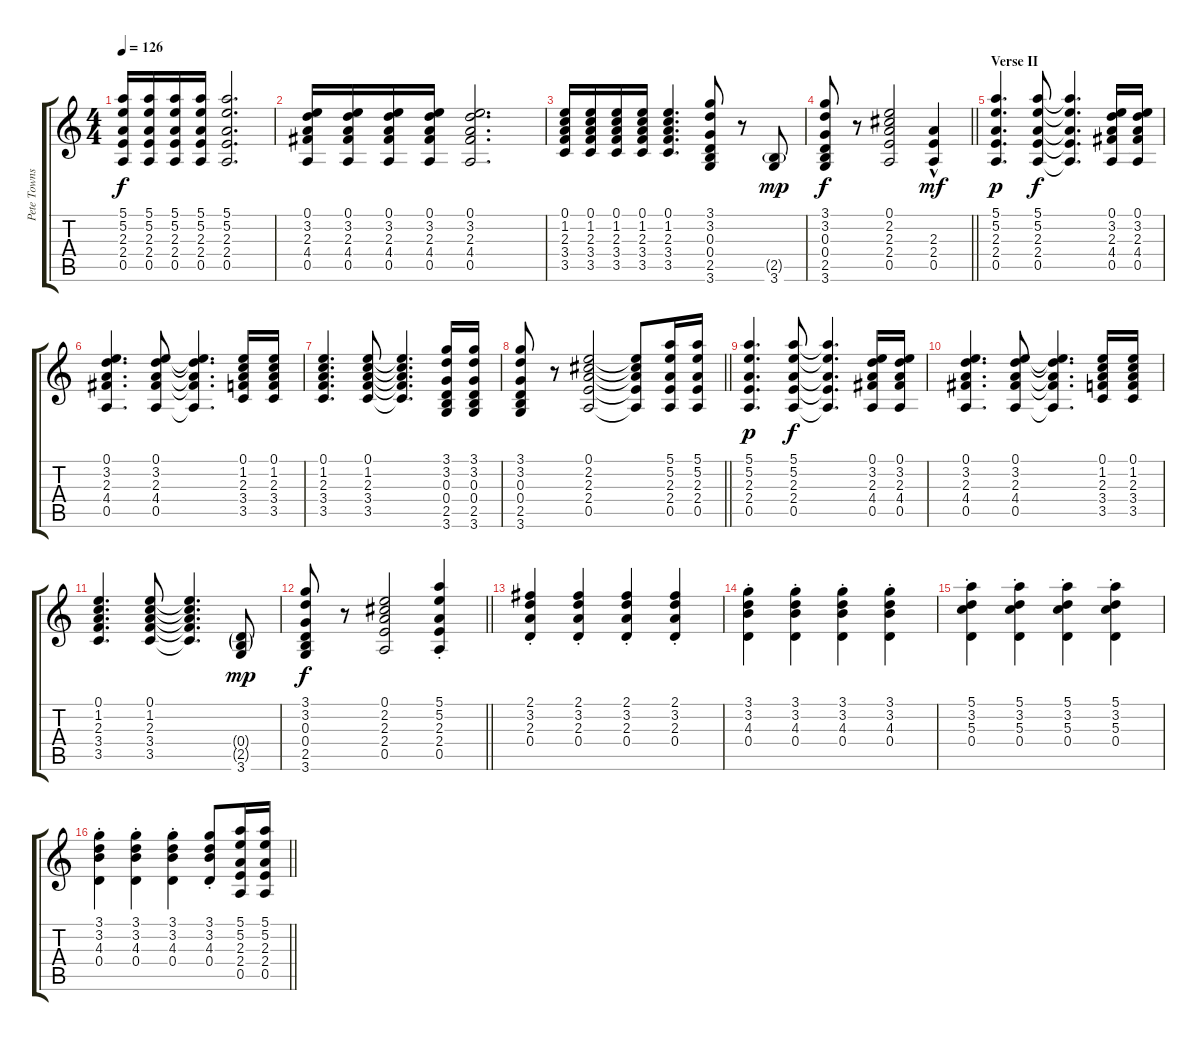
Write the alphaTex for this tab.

\track ("Pete Townshend" "Pete Towns") {instrument electricguitarclean}
\staff {score tabs}
\tuning (E4 B3 G3 D3 A2 E2) {hide}
\ts (4 4)
\tempo 126
\clef g2
\ks c
(5.1 5.2 2.3 2.4 0.5).16{dy f} (5.1 5.2 2.3 2.4 0.5).16 (5.1 5.2 2.3 2.4 0.5).16 (5.1 5.2 2.3 2.4 0.5).16 (5.1 5.2 2.3 2.4 0.5).2{d} |
(0.1 3.2 2.3 4.4 0.5).16 (0.1 3.2 2.3 4.4 0.5).16 (0.1 3.2 2.3 4.4 0.5).16 (0.1 3.2 2.3 4.4 0.5).16 (0.1 3.2 2.3 4.4 0.5).2{d} |
(0.1 1.2 2.3 3.4 3.5).16 (0.1 1.2 2.3 3.4 3.5).16 (0.1 1.2 2.3 3.4 3.5).16 (0.1 1.2 2.3 3.4 3.5).16 (0.1 1.2 2.3 3.4 3.5).4{d} (3.1 3.2 0.3 0.4 2.5 3.6).8 r.8 (2.5{g} 3.6).8{dy mp} |
\barLineRight lightlight
(3.1 3.2 0.3 0.4 2.5 3.6).8{dy f} r.8 (0.1 2.2 2.3 2.4 0.5).2 (2.3{hac} 2.4{hac} 0.5{hac}).4{dy mf} |
\section ("" "Verse II")
(5.1 5.2 2.3 2.4 0.5).4{d dy p} (5.1 5.2 2.3 2.4 0.5).8{dy f} (5.1{t} 5.2{t} 2.3{t} 2.4{t} 0.5{t}).4{d} (0.1 3.2 2.3 4.4 0.5).16 (0.1 3.2 2.3 4.4 0.5).16 |
(0.1 3.2 2.3 4.4 0.5).4{d} (0.1 3.2 2.3 4.4 0.5).8 (0.1{t} 3.2{t} 2.3{t} 4.4{t} 0.5{t}).4{d} (0.1 1.2 2.3 3.4 3.5).16 (0.1 1.2 2.3 3.4 3.5).16 |
(0.1 1.2 2.3 3.4 3.5).4{d} (0.1 1.2 2.3 3.4 3.5).8 (0.1{t} 1.2{t} 2.3{t} 3.4{t} 3.5{t}).4{d} (3.1 3.2 0.3 0.4 2.5 3.6).16 (3.1 3.2 0.3 0.4 2.5 3.6).16 |
\barLineRight lightlight
(3.1 3.2 0.3 0.4 2.5 3.6).8 r.8 (0.1 2.2 2.3 2.4 0.5).2 (0.1{t} 2.2{t} 2.3{t} 2.4{t} 0.5{t}).8 (5.1 5.2 2.3 2.4 0.5).16 (5.1 5.2 2.3 2.4 0.5).16 |
(5.1 5.2 2.3 2.4 0.5).4{d dy p} (5.1 5.2 2.3 2.4 0.5).8{dy f} (5.1{t} 5.2{t} 2.3{t} 2.4{t} 0.5{t}).4{d} (0.1 3.2 2.3 4.4 0.5).16 (0.1 3.2 2.3 4.4 0.5).16 |
(0.1 3.2 2.3 4.4 0.5).4{d} (0.1 3.2 2.3 4.4 0.5).8 (0.1{t} 3.2{t} 2.3{t} 4.4{t} 0.5{t}).4{d} (0.1 1.2 2.3 3.4 3.5).16 (0.1 1.2 2.3 3.4 3.5).16 |
(0.1 1.2 2.3 3.4 3.5).4{d} (0.1 1.2 2.3 3.4 3.5).8 (0.1{t} 1.2{t} 2.3{t} 3.4{t} 3.5{t}).4{d} (0.4{g} 2.5{g} 3.6).8{dy mp} |
\barLineRight lightlight
(3.1 3.2 0.3 0.4 2.5 3.6).8{dy f} r.8 (0.1 2.2 2.3 2.4 0.5).2 (5.1{st} 5.2{st} 2.3{st} 2.4{st} 0.5{st}).4 |
(2.1{st} 3.2{st} 2.3{st} 0.4{st}).4 (2.1{st} 3.2{st} 2.3{st} 0.4{st}).4 (2.1{st} 3.2{st} 2.3{st} 0.4{st}).4 (2.1{st} 3.2{st} 2.3{st} 0.4{st}).4 |
(3.1{st} 3.2{st} 4.3{st} 0.4{st}).4 (3.1{st} 3.2{st} 4.3{st} 0.4{st}).4 (3.1{st} 3.2{st} 4.3{st} 0.4{st}).4 (3.1{st} 3.2{st} 4.3{st} 0.4{st}).4 |
(5.1{st} 3.2{st} 5.3{st} 0.4{st}).4 (5.1{st} 3.2{st} 5.3{st} 0.4{st}).4 (5.1{st} 3.2{st} 5.3{st} 0.4{st}).4 (5.1{st} 3.2{st} 5.3{st} 0.4{st}).4 |
\barLineRight lightlight
(3.1{st} 3.2{st} 4.3{st} 0.4{st}).4 (3.1{st} 3.2{st} 4.3{st} 0.4{st}).4 (3.1{st} 3.2{st} 4.3{st} 0.4{st}).4 (3.1{st} 3.2{st} 4.3{st} 0.4{st}).8 (5.1 5.2 2.3 2.4 0.5).16 (5.1 5.2 2.3 2.4 0.5).16
